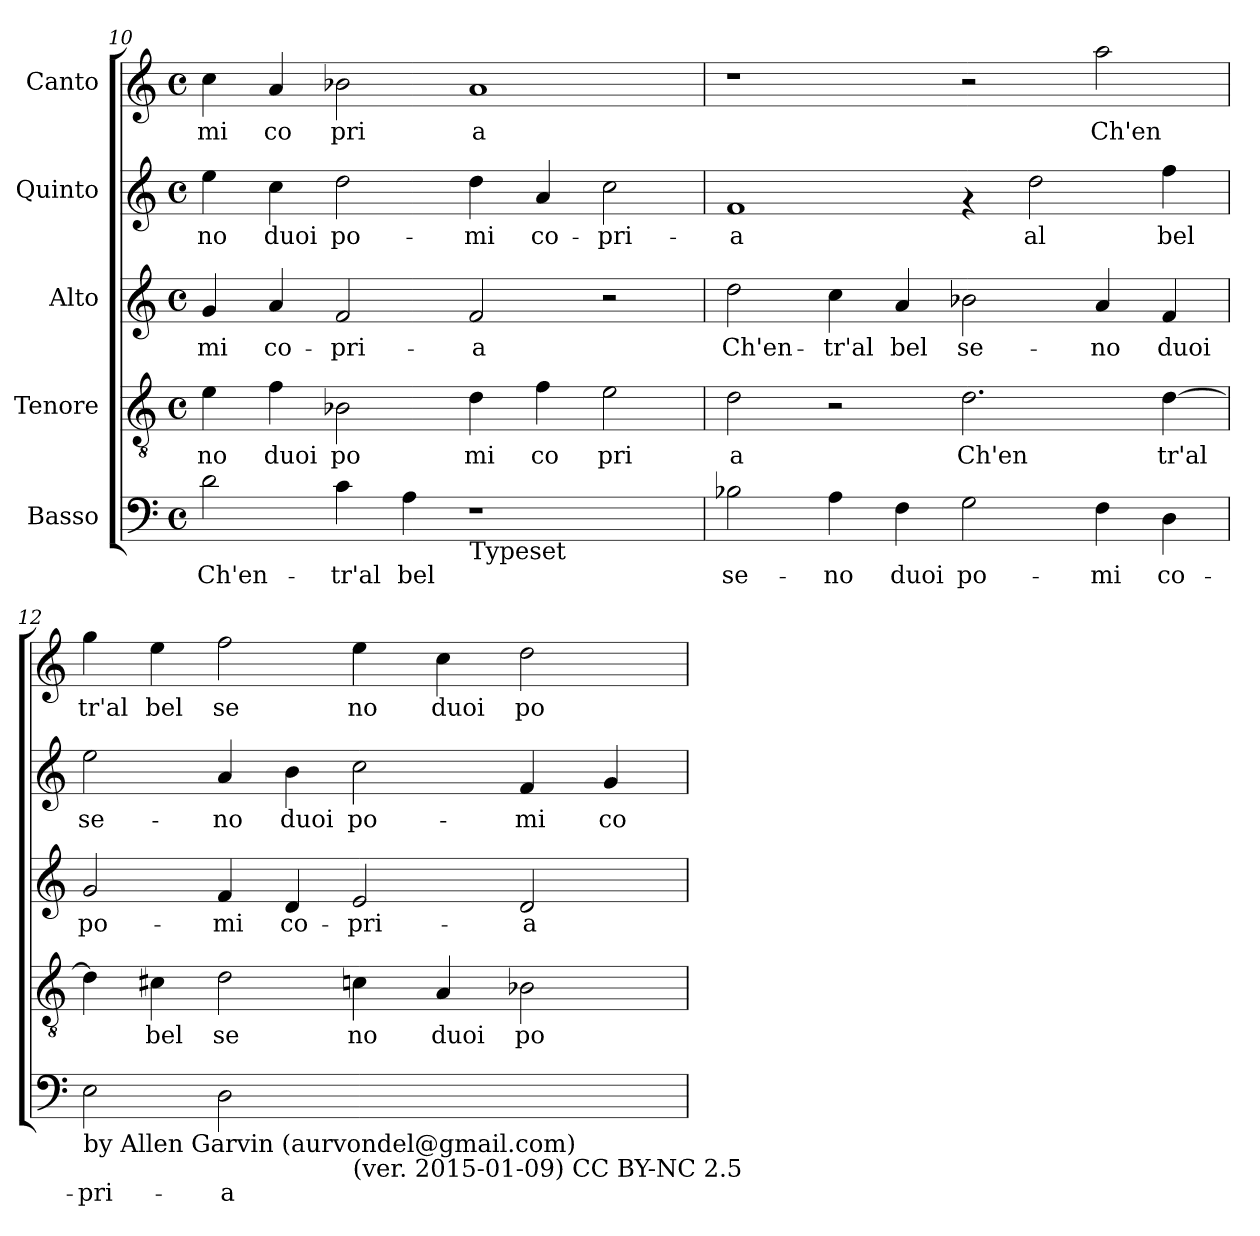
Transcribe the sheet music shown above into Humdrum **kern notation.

**kern	**text	**kern	**text	**kern	**text	**kern	**text	**kern	**text
*part5	*part5	*part4	*part4	*part3	*part3	*part2	*part2	*part1	*part1
*staff5	*staff5	*staff4	*staff4	*staff3	*staff3	*staff2	*staff2	*staff1	*staff1
*I"Basso	*	*I"Tenore	*	*I"Alto	*	*I"Quinto	*	*I"Canto	*
!!LO:PB:g=z
*clefF4	*	*clefGv2	*	*clefG2	*	*clefG2	*	*clefG2	*
*k[]	*	*k[]	*	*k[]	*	*k[]	*	*k[]	*
*C:	*	*C:	*	*C:	*	*C:	*	*C:	*
*M4/4	*	*M4/4	*	*M4/4	*	*M4/4	*	*M4/4	*
*met(c)	*	*met(c)	*	*met(c)	*	*met(c)	*	*met(c)	*
=10	=10	=10	=10	=10	=10	=10	=10	=10	=10
!	!LO:LY:b:cj	!	!LO:LY:b:cj	!	!LO:LY:b:cj	!	!LO:LY:b:cj	!	!LO:LY:b:cj
2d\	Ch'en-	4e\	no	4g/	-mi	4ee\	-no	4cc\	mi
!	!	!	!LO:LY:b:cj	!	!LO:LY:b:cj	!	!LO:LY:b:cj	!	!LO:LY:b:cj
.	.	4f\	duoi	4a/	co-	4cc\	duoi	4a/	co
!	!LO:LY:b:cj	!	!LO:LY:b:cj	!	!LO:LY:b:cj	!	!LO:LY:b:cj	!	!LO:LY:b:cj
4c\	-tr'al	2B-X\	po	2f/	-pri-	2dd\	po-	2b-X\	pri
!	!LO:LY:b:cj	!	!	!	!	!	!	!	!
4A\	bel	.	.	.	.	.	.	.	.
!LO:TX:b:t=Typeset	!	!	!	!	!	!	!	!	!
!	!	!	!LO:LY:b:cj	!	!LO:LY:b:cj	!	!LO:LY:b:cj	!	!LO:LY:b:cj
1r	.	4d\	mi	2f/	-a	4dd\	-mi	1a	a
!	!	!	!LO:LY:b:cj	!	!	!	!LO:LY:b:cj	!	!
.	.	4f\	co	.	.	4a/	co-	.	.
!	!	!	!LO:LY:b:cj	!	!	!	!LO:LY:b:cj	!	!
.	.	2e\	pri	2r	.	2cc\	-pri-	.	.
=11	=11	=11	=11	=11	=11	=11	=11	=11	=11
!	!LO:LY:b:cj	!	!LO:LY:b:cj	!	!LO:LY:b:cj	!	!LO:LY:b:cj	!	!
2B-X\	se-	2d\	a	2dd\	Ch'en-	1f	-a	1r	.
!	!LO:LY:b:cj	!	!	!	!LO:LY:b:cj	!	!	!	!
4A\	-no	2r	.	4cc\	-tr'al	.	.	.	.
!	!LO:LY:b:cj	!	!	!	!LO:LY:b:cj	!	!	!	!
4F\	duoi	.	.	4a/	bel	.	.	.	.
!	!LO:LY:b:cj	!	!LO:LY:b:cj	!	!LO:LY:b:cj	!	!	!	!
2G\	po-	2.d\	Ch'en	2b-X\	se-	4rf	.	2r	.
!	!	!	!	!	!	!	!LO:LY:b:cj	!	!
.	.	.	.	.	.	2dd\	al	.	.
!	!LO:LY:b:cj	!	!	!	!LO:LY:b:cj	!	!	!	!LO:LY:b:cj
4F\	-mi	.	.	4a/	-no	.	.	2aa\	Ch'en
!	!LO:LY:b:cj	!	!LO:LY:b:cj	!	!LO:LY:b:cj	!	!LO:LY:b:cj	!	!
4D\	co-	[>4d\	tr'al	4f/	duoi	4ff\	bel	.	.
=12	=12	=12	=12	=12	=12	=12	=12	=12	=12
!LO:TX:b:t=by Allen Garvin (aurvondel@gmail.com)	!	!	!	!	!	!	!	!	!
!	!LO:LY:b:cj	!	!LO:LY:b:cj	!	!LO:LY:b:cj	!	!LO:LY:b:cj	!	!LO:LY:b:cj
2E\	-pri-	4d\]	.	2g/	po-	2ee\	se-	4gg\	tr'al
!	!	!	!LO:LY:b:cj	!	!	!	!	!	!LO:LY:b:cj
.	.	4c#X\	bel	.	.	.	.	4ee\	bel
!	!LO:LY:b:cj	!	!LO:LY:b:cj	!	!LO:LY:b:cj	!	!LO:LY:b:cj	!	!LO:LY:b:cj
2D\	-a	2d\	se	4f/	-mi	4a/	-no	2ff\	se
!	!	!	!	!	!LO:LY:b:cj	!	!LO:LY:b:cj	!	!
.	.	.	.	4d/	co-	4b\	duoi	.	.
!LO:TX:b:t=(ver. 2015-01-09) CC BY-NC 2.5	!	!	!	!	!	!	!	!	!
!	!	!	!LO:LY:b:cj	!	!LO:LY:b:cj	!	!LO:LY:b:cj	!	!LO:LY:b:cj
1ryy	.	4cn\	no	2e/	-pri-	2cc\	po-	4ee\	no
!	!	!	!LO:LY:b:cj	!	!	!	!	!	!LO:LY:b:cj
.	.	4A/	duoi	.	.	.	.	4cc\	duoi
!	!	!	!LO:LY:b:cj	!	!LO:LY:b:cj	!	!LO:LY:b:cj	!	!LO:LY:b:cj
.	.	2B-X\	po	2d/	-a	4f/	-mi	2dd\	po
!	!	!	!	!	!	!	!LO:LY:b:cj	!	!
.	.	.	.	.	.	4g/	co-	.	.
=	=	=	=	=	=	=	=	=	=
*-	*-	*-	*-	*-	*-	*-	*-	*-	*-
